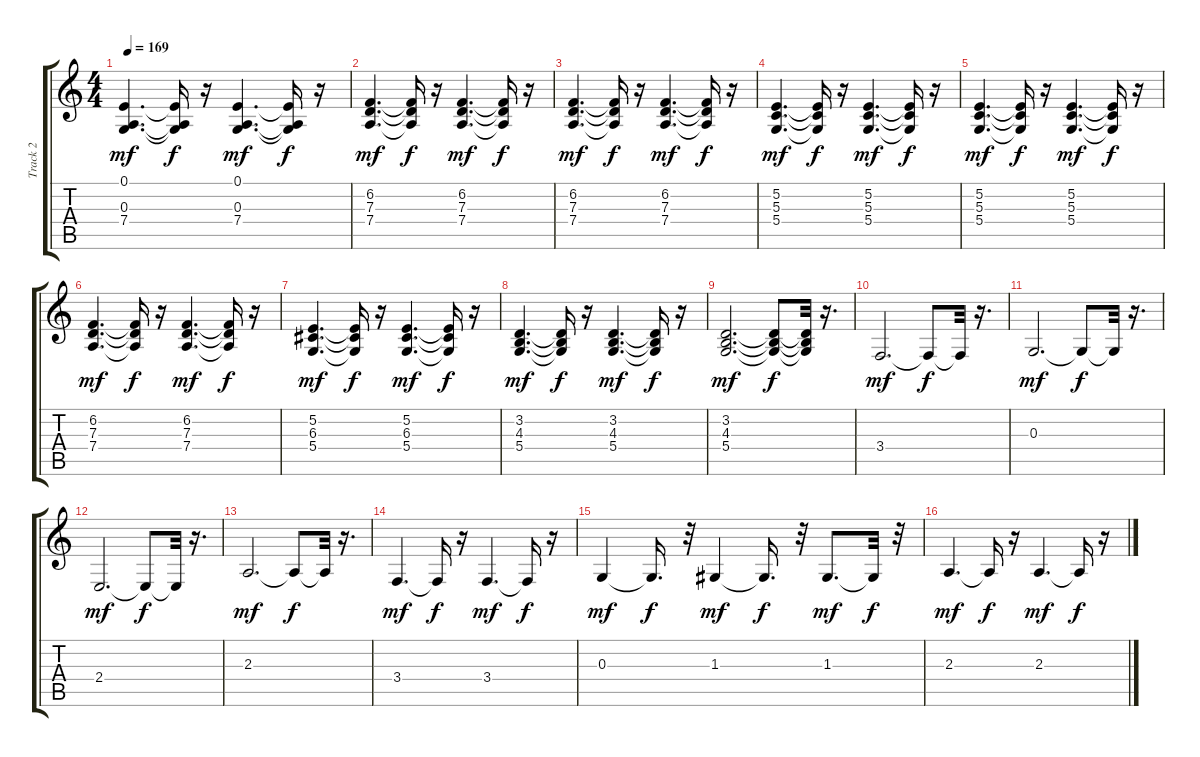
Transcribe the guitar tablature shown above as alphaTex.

\track ("Track 2" "Track 2") {instrument acousticgrandpiano}
\staff {score tabs}
\tuning (E4 B3 G3 D3 A2 E2) {hide}
\ts (4 4)
\tempo 169
\clef g2
\ks c
(0.1 0.3 7.4).4{d dy mf} (0.1{t} 0.3{t} 7.4{t}).16{dy f} r.16 (0.1 0.3 7.4).4{d dy mf} (0.1{t} 0.3{t} 7.4{t}).16{dy f} r.16 |
(6.2 7.3 7.4).4{d dy mf} (6.2{t} 7.3{t} 7.4{t}).16{dy f} r.16 (6.2 7.3 7.4).4{d dy mf} (6.2{t} 7.3{t} 7.4{t}).16{dy f} r.16 |
(6.2 7.3 7.4).4{d dy mf} (6.2{t} 7.3{t} 7.4{t}).16{dy f} r.16 (6.2 7.3 7.4).4{d dy mf} (6.2{t} 7.3{t} 7.4{t}).16{dy f} r.16 |
(5.2 5.3 5.4).4{d dy mf} (5.2{t} 5.3{t} 5.4{t}).16{dy f} r.16 (5.2 5.3 5.4).4{d dy mf} (5.2{t} 5.3{t} 5.4{t}).16{dy f} r.16 |
(5.2 5.3 5.4).4{d dy mf} (5.2{t} 5.3{t} 5.4{t}).16{dy f} r.16 (5.2 5.3 5.4).4{d dy mf} (5.2{t} 5.3{t} 5.4{t}).16{dy f} r.16 |
(6.2 7.3 7.4).4{d dy mf} (6.2{t} 7.3{t} 7.4{t}).16{dy f} r.16 (6.2 7.3 7.4).4{d dy mf} (6.2{t} 7.3{t} 7.4{t}).16{dy f} r.16 |
(5.2 6.3 5.4).4{d dy mf} (5.2{t} 6.3{t} 5.4{t}).16{dy f} r.16 (5.2 6.3 5.4).4{d dy mf} (5.2{t} 6.3{t} 5.4{t}).16{dy f} r.16 |
(3.2 4.3 5.4).4{d dy mf} (3.2{t} 4.3{t} 5.4{t}).16{dy f} r.16 (3.2 4.3 5.4).4{d dy mf} (3.2{t} 4.3{t} 5.4{t}).16{dy f} r.16 |
(3.2 4.3 5.4).2{d dy mf} (3.2{t} 4.3{t} 5.4{t}).8{dy f} (3.2{t} 4.3{t} 5.4{t}).32 r.16{d} |
3.4.2{d dy mf} 3.4{t}.8{dy f} 3.4{t}.32 r.16{d} |
0.3.2{d dy mf} 0.3{t}.8{dy f} 0.3{t}.32 r.16{d} |
2.4.2{d dy mf} 2.4{t}.8{dy f} 2.4{t}.32 r.16{d} |
2.3.2{d dy mf} 2.3{t}.8{dy f} 2.3{t}.32 r.16{d} |
3.4.4{d dy mf} 3.4{t}.16{dy f} r.16 3.4.4{d dy mf} 3.4{t}.16{dy f} r.16 |
0.3.4{dy mf} 0.3{t}.16{d dy f} r.32 1.3.4{dy mf} 1.3{t}.16{d dy f} r.32 1.3.8{d dy mf} 1.3{t}.32{dy f} r.32 |
2.3.4{d dy mf} 2.3{t}.16{dy f} r.16 2.3.4{d dy mf} 2.3{t}.16{dy f} r.16
